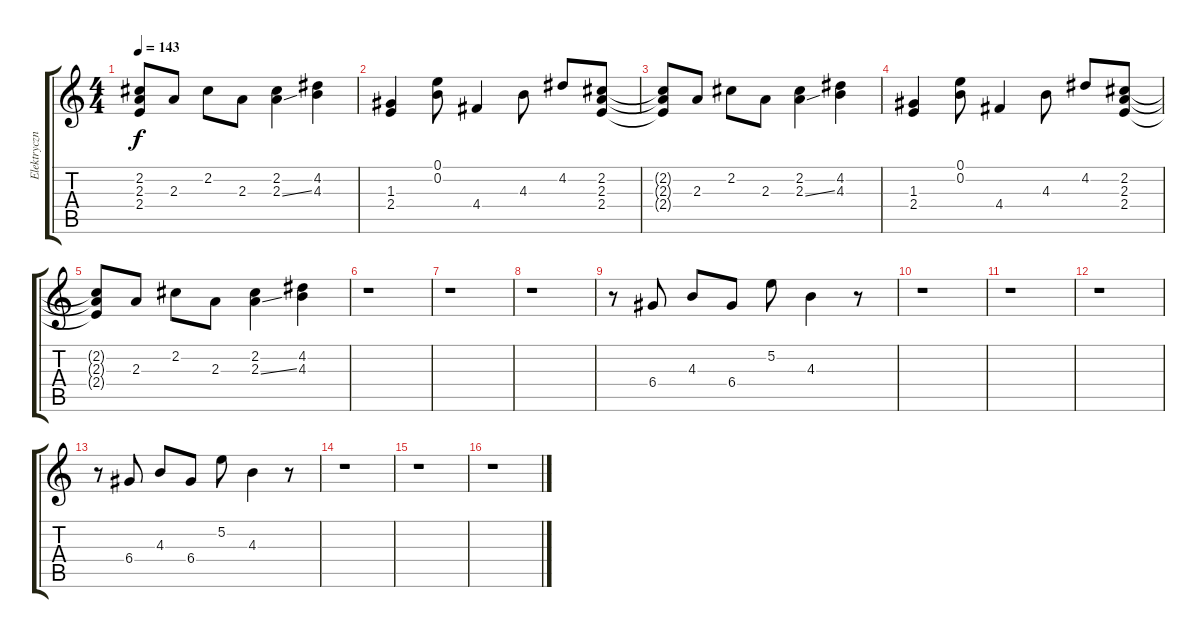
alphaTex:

\track ("Elektryczna z chorusem" "Elektryczn") {instrument electricguitarclean}
\staff {score tabs}
\tuning (E4 B3 G3 D3 A2 E2) {hide}
\ts (4 4)
\tempo 143
\clef g2
\ks c
(2.2{t} 2.3{t} 2.4{t}).8{dy f} 2.3.8 2.2.8 2.3.8 (2.2 2.3{ss}).4 (4.2 4.3).4 |
(1.3 2.4).4 (0.1 0.2).8 4.4.4 4.3.8 4.2.8 (2.2 2.3 2.4).8 |
(2.2{t} 2.3{t} 2.4{t}).8 2.3.8 2.2.8 2.3.8 (2.2 2.3{ss}).4 (4.2 4.3).4 |
(1.3 2.4).4 (0.1 0.2).8 4.4.4 4.3.8 4.2.8 (2.2 2.3 2.4).8 |
(2.2{t} 2.3{t} 2.4{t}).8 2.3.8 2.2.8 2.3.8 (2.2 2.3{ss}).4 (4.2 4.3).4 |
r.1 |
r.1 |
r.1 |
r.8 6.4.8 4.3.8 6.4.8 5.2.8 4.3.4 r.8 |
r.1 |
r.1 |
r.1 |
r.8 6.4.8 4.3.8 6.4.8 5.2.8 4.3.4 r.8 |
r.1 |
r.1 |
r.1
